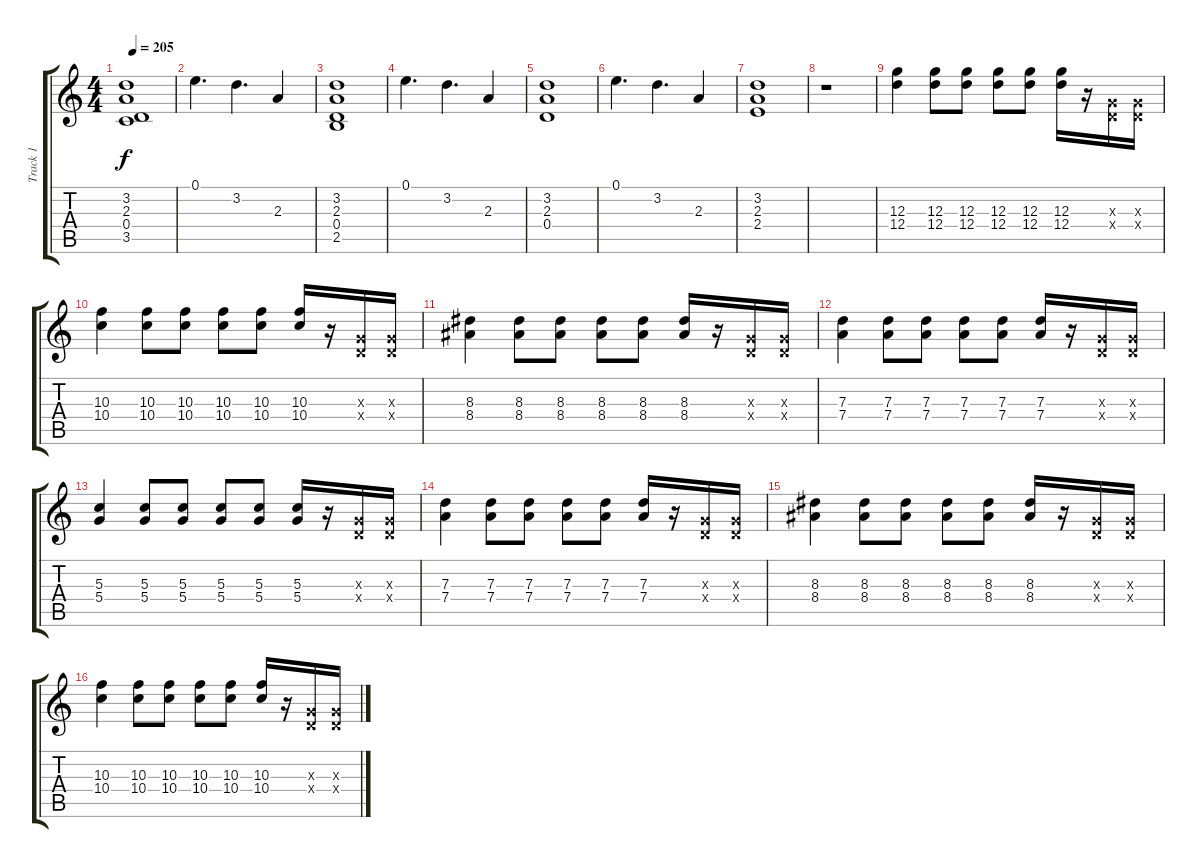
\track ("Track 1" "Track 1") {instrument acousticguitarsteel}
\staff {score tabs}
\tuning (E4 B3 G3 D3 A2 E2) {hide}
\ts (4 4)
\tempo 205
\clef g2
\ks c
(3.2 2.3 0.4 3.5).1{dy f} |
0.1.4{d} 3.2.4{d} 2.3.4 |
(3.2 2.3 0.4 2.5).1 |
0.1.4{d} 3.2.4{d} 2.3.4 |
(3.2 2.3 0.4).1 |
0.1.4{d} 3.2.4{d} 2.3.4 |
(3.2 2.3 2.4).1 |
r.1 |
(12.3 12.4).4 (12.3 12.4).8 (12.3 12.4).8 (12.3 12.4).8 (12.3 12.4).8 (12.3 12.4).16 r.16 (0.3{x} 0.4{x}).16 (0.3{x} 0.4{x}).16 |
(10.3 10.4).4 (10.3 10.4).8 (10.3 10.4).8 (10.3 10.4).8 (10.3 10.4).8 (10.3 10.4).16 r.16 (0.3{x} 0.4{x}).16 (0.3{x} 0.4{x}).16 |
(8.3 8.4).4 (8.3 8.4).8 (8.3 8.4).8 (8.3 8.4).8 (8.3 8.4).8 (8.3 8.4).16 r.16 (0.3{x} 0.4{x}).16 (0.3{x} 0.4{x}).16 |
(7.3 7.4).4 (7.3 7.4).8 (7.3 7.4).8 (7.3 7.4).8 (7.3 7.4).8 (7.3 7.4).16 r.16 (0.3{x} 0.4{x}).16 (0.3{x} 0.4{x}).16 |
(5.3 5.4).4 (5.3 5.4).8 (5.3 5.4).8 (5.3 5.4).8 (5.3 5.4).8 (5.3 5.4).16 r.16 (0.3{x} 0.4{x}).16 (0.3{x} 0.4{x}).16 |
(7.3 7.4).4 (7.3 7.4).8 (7.3 7.4).8 (7.3 7.4).8 (7.3 7.4).8 (7.3 7.4).16 r.16 (0.3{x} 0.4{x}).16 (0.3{x} 0.4{x}).16 |
(8.3 8.4).4 (8.3 8.4).8 (8.3 8.4).8 (8.3 8.4).8 (8.3 8.4).8 (8.3 8.4).16 r.16 (0.3{x} 0.4{x}).16 (0.3{x} 0.4{x}).16 |
(10.3 10.4).4 (10.3 10.4).8 (10.3 10.4).8 (10.3 10.4).8 (10.3 10.4).8 (10.3 10.4).16 r.16 (0.3{x} 0.4{x}).16 (0.3{x} 0.4{x}).16
